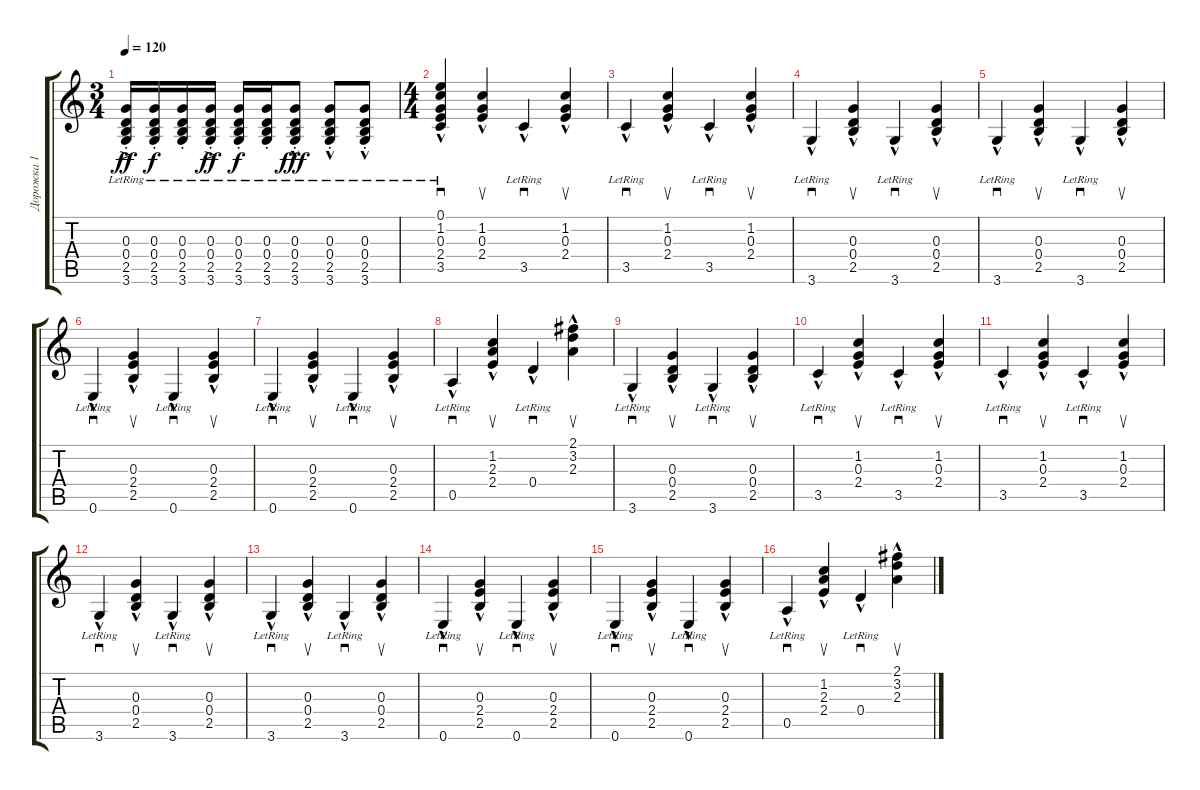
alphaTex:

\track ("Дорожка 1" "Дорожка 1") {instrument acousticguitarsteel}
\staff {score tabs}
\tuning (E4 B3 G3 D3 A2 E2) {hide}
\ts (3 4)
\tempo 120
\clef g2
\ks c
(0.3{ac st lr} 0.4{ac st lr} 2.5{ac st lr} 3.6{ac st lr}).16{dy ff} (0.3{st lr} 0.4{st lr} 2.5{st lr} 3.6{st lr}).16{dy f} (0.3{st lr} 0.4{st lr} 2.5{st lr} 3.6{st lr}).16 (0.3{ac st lr} 0.4{ac st lr} 2.5{ac st lr} 3.6{ac st lr}).16{dy ff} (0.3{st lr} 0.4{st lr} 2.5{st lr} 3.6{st lr}).16{dy f} (0.3{st lr} 0.4{st lr} 2.5{st lr} 3.6{st lr}).16 (0.3{hac st lr} 0.4{hac st lr} 2.5{hac st lr} 3.6{hac st lr}).8{dy fff} (0.3{hac st lr} 0.4{hac st lr} 2.5{hac st lr} 3.6{hac st lr}).8 (0.3{hac st lr} 0.4{hac st lr} 2.5{hac st lr} 3.6{hac st lr}).8 |
\ts (4 4)
(0.1{hac} 1.2{hac} 0.3{hac} 2.4{hac} 3.5{hac lr}).4{sd} (1.2{hac} 0.3{hac} 2.4{hac}).4{su} 3.5{hac lr}.4{sd} (1.2{hac} 0.3{hac} 2.4{hac}).4{su} |
3.5{hac lr}.4{sd} (1.2{hac} 0.3{hac} 2.4{hac}).4{su} 3.5{hac lr}.4{sd} (1.2{hac} 0.3{hac} 2.4{hac}).4{su} |
3.6{hac lr}.4{sd} (0.3{hac} 0.4{hac} 2.5{hac}).4{su} 3.6{hac lr}.4{sd} (0.3{hac} 0.4{hac} 2.5{hac}).4{su} |
3.6{hac lr}.4{sd} (0.3{hac} 0.4{hac} 2.5{hac}).4{su} 3.6{hac lr}.4{sd} (0.3{hac} 0.4{hac} 2.5{hac}).4{su} |
0.6{hac lr}.4{sd} (0.3{hac} 2.4{hac} 2.5{hac}).4{su} 0.6{hac lr}.4{sd} (0.3{hac} 2.4{hac} 2.5{hac}).4{su} |
0.6{hac lr}.4{sd} (0.3{hac} 2.4{hac} 2.5{hac}).4{su} 0.6{hac lr}.4{sd} (0.3{hac} 2.4{hac} 2.5{hac}).4{su} |
0.5{hac lr}.4{sd} (1.2{hac} 2.3{hac} 2.4{hac}).4{su} 0.4{hac lr}.4{sd} (2.1{hac} 3.2{hac} 2.3{hac}).4{su} |
3.6{hac lr}.4{sd} (0.3{hac} 0.4{hac} 2.5{hac}).4{su} 3.6{hac lr}.4{sd} (0.3{hac} 0.4{hac} 2.5{hac}).4{su} |
3.5{hac lr}.4{sd} (1.2{hac} 0.3{hac} 2.4{hac}).4{su} 3.5{hac lr}.4{sd} (1.2{hac} 0.3{hac} 2.4{hac}).4{su} |
3.5{hac lr}.4{sd} (1.2{hac} 0.3{hac} 2.4{hac}).4{su} 3.5{hac lr}.4{sd} (1.2{hac} 0.3{hac} 2.4{hac}).4{su} |
3.6{hac lr}.4{sd} (0.3{hac} 0.4{hac} 2.5{hac}).4{su} 3.6{hac lr}.4{sd} (0.3{hac} 0.4{hac} 2.5{hac}).4{su} |
3.6{hac lr}.4{sd} (0.3{hac} 0.4{hac} 2.5{hac}).4{su} 3.6{hac lr}.4{sd} (0.3{hac} 0.4{hac} 2.5{hac}).4{su} |
0.6{hac lr}.4{sd} (0.3{hac} 2.4{hac} 2.5{hac}).4{su} 0.6{hac lr}.4{sd} (0.3{hac} 2.4{hac} 2.5{hac}).4{su} |
0.6{hac lr}.4{sd} (0.3{hac} 2.4{hac} 2.5{hac}).4{su} 0.6{hac lr}.4{sd} (0.3{hac} 2.4{hac} 2.5{hac}).4{su} |
0.5{hac lr}.4{sd} (1.2{hac} 2.3{hac} 2.4{hac}).4{su} 0.4{hac lr}.4{sd} (2.1{hac} 3.2{hac} 2.3{hac}).4{su}
